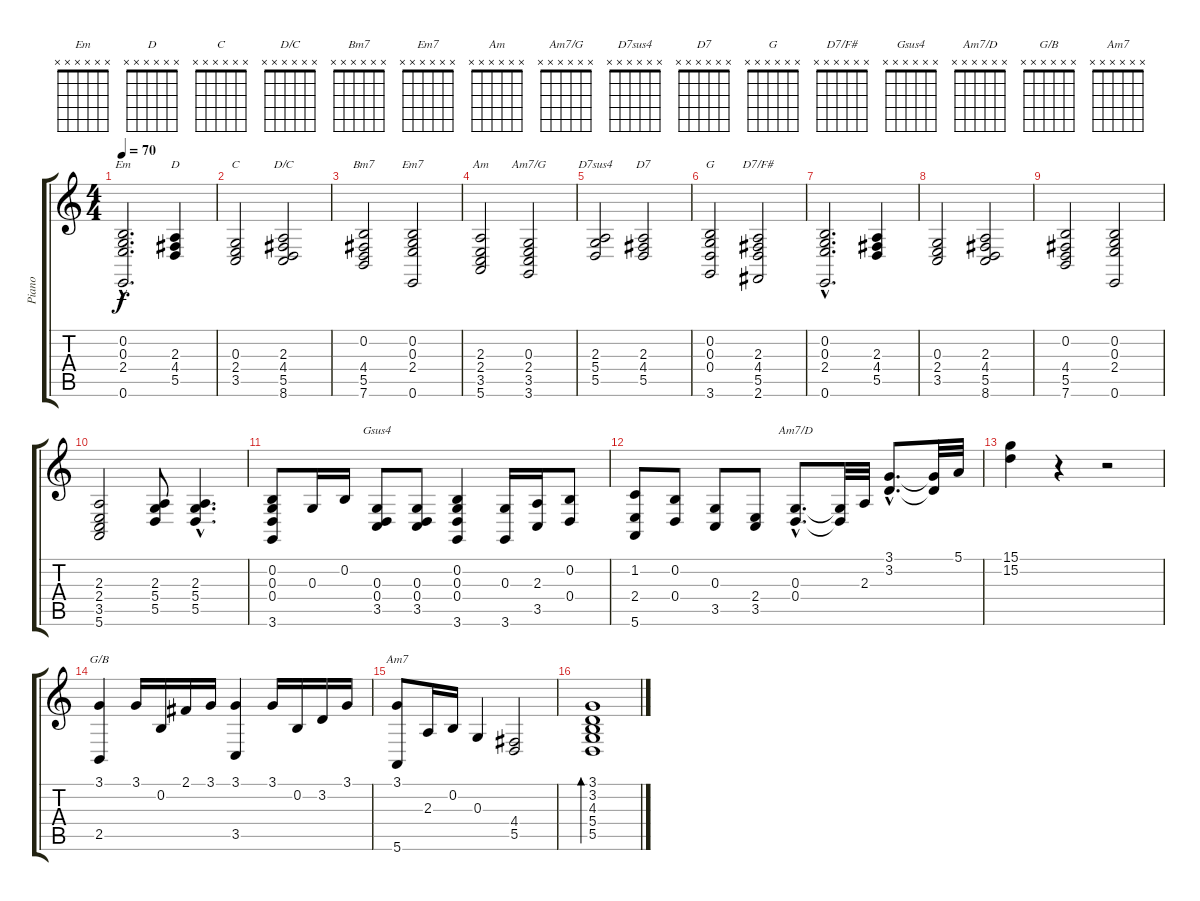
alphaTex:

\track ("Piano" "Piano") {instrument acousticgrandpiano}
\staff {score tabs}
\tuning (E4 B3 G3 D3 A2 E2) {hide}
\chord ("Em" x x x x x x) {firstfret 0}
\chord ("D" x x x x x x) {firstfret 0}
\chord ("C" x x x x x x) {firstfret 0}
\chord ("D/C" x x x x x x) {firstfret 0}
\chord ("Bm7" x x x x x x) {firstfret 0}
\chord ("Em7" x x x x x x) {firstfret 0}
\chord ("Am" x x x x x x) {firstfret 0}
\chord ("Am7/G" x x x x x x) {firstfret 0}
\chord ("D7sus4" x x x x x x) {firstfret 0}
\chord ("D7" x x x x x x) {firstfret 0}
\chord ("G" x x x x x x) {firstfret 0}
\chord ("D7/F#" x x x x x x) {firstfret 0}
\chord ("Gsus4" x x x x x x) {firstfret 0}
\chord ("Am7/D" x x x x x x) {firstfret 0}
\chord ("G/B" x x x x x x) {firstfret 0}
\chord ("Am7" x x x x x x) {firstfret 0}
\ts (4 4)
\tempo 70
\clef g2
\ks c
(0.2{hac} 0.3{hac} 2.4{hac} 0.6{hac}).2{d ch "Em" dy f} (2.3 4.4 5.5).4{ch "D"} |
(0.3 2.4 3.5).2{ch "C"} (2.3 4.4 5.5 8.6).2{ch "D/C"} |
(0.2 4.4 5.5 7.6).2{ch "Bm7"} (0.2 0.3 2.4 0.6).2{ch "Em7"} |
(2.3 2.4 3.5 5.6).2{ch "Am"} (0.3 2.4 3.5 3.6).2{ch "Am7/G"} |
(2.3 5.4 5.5).2{ch "D7sus4"} (2.3 4.4 5.5).2{ch "D7"} |
(0.2 0.3 0.4 3.6).2{ch "G"} (2.3 4.4 5.5 2.6).2{ch "D7/F#"} |
(0.2{hac} 0.3{hac} 2.4{hac} 0.6{hac}).2{d} (2.3 4.4 5.5).4 |
(0.3 2.4 3.5).2 (2.3 4.4 5.5 8.6).2 |
(0.2 4.4 5.5 7.6).2 (0.2 0.3 2.4 0.6).2 |
(2.3 2.4 3.5 5.6).2 (2.3 5.4 5.5).8 (2.3{hac} 5.4{hac} 5.5{hac}).4{d} |
(0.2 0.3 0.4 3.6).8 0.3.16 0.2.16 (0.3 0.4 3.5).8{ch "Gsus4"} (0.3 0.4 3.5).8 (0.2 0.3 0.4 3.6).4 (0.3 3.6).16 (2.3 3.5).16 (0.2 0.4).8 |
(1.2 2.4 5.6).8 (0.2 0.4).8 (0.3 3.5).8 (2.4 3.5).8 (0.3{hac} 0.4{hac}).8{d ch "Am7/D"} (0.3{t} 0.4{t}).32 2.3.32 (3.1{hac} 3.2{hac}).8{d} (3.1{t} 3.2{t}).32 5.1.32 |
(15.1 15.2).4 r.4 r.2 |
(3.1 2.5).4{ch "G/B"} 3.1.16 0.2.16 2.1.16 3.1.16 (3.1 3.5).4 3.1.16 0.2.16 3.2.16 3.1.16 |
(3.1 5.6).8{ch "Am7"} 2.3.16 0.2.16 0.3.4 (4.4 5.5).2 |
(3.1 3.2 4.3 5.4 5.5).1{bd 240}
